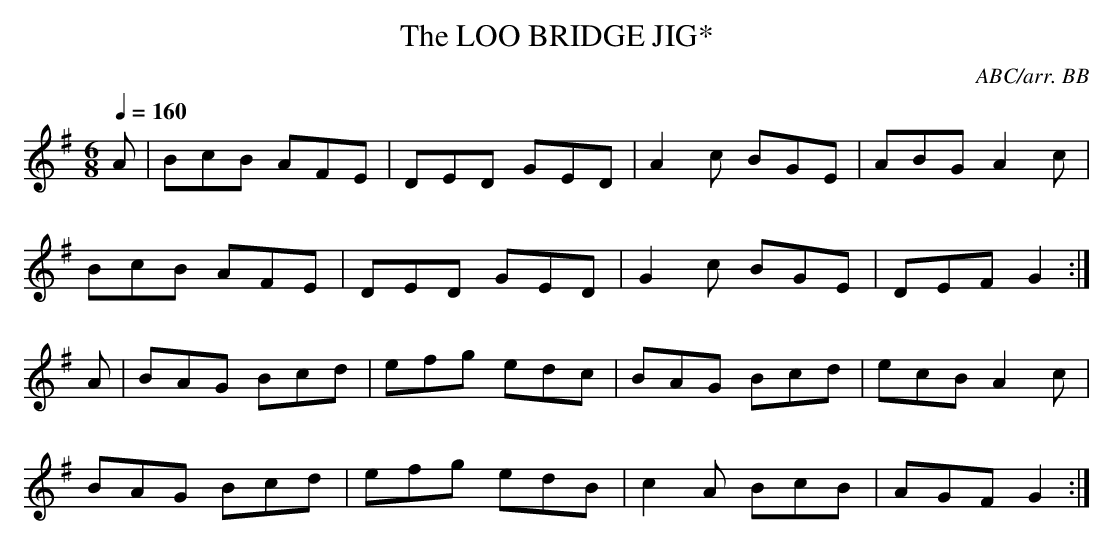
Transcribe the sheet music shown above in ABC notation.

X:1
T:LOO BRIDGE JIG*, The
C:ABC/arr. BB
Q:1/4=160
L:1/8
M:6/8
K:G
A|BcB AFE|DED GED|A2c BGE|ABG A2c|
BcB AFE|DED GED|G2c BGE|DEF G2 :|
A|BAG Bcd|efg edc|BAG Bcd|ecB A2c|
BAG Bcd|efg edB|c2A BcB|AGF G2 :|
